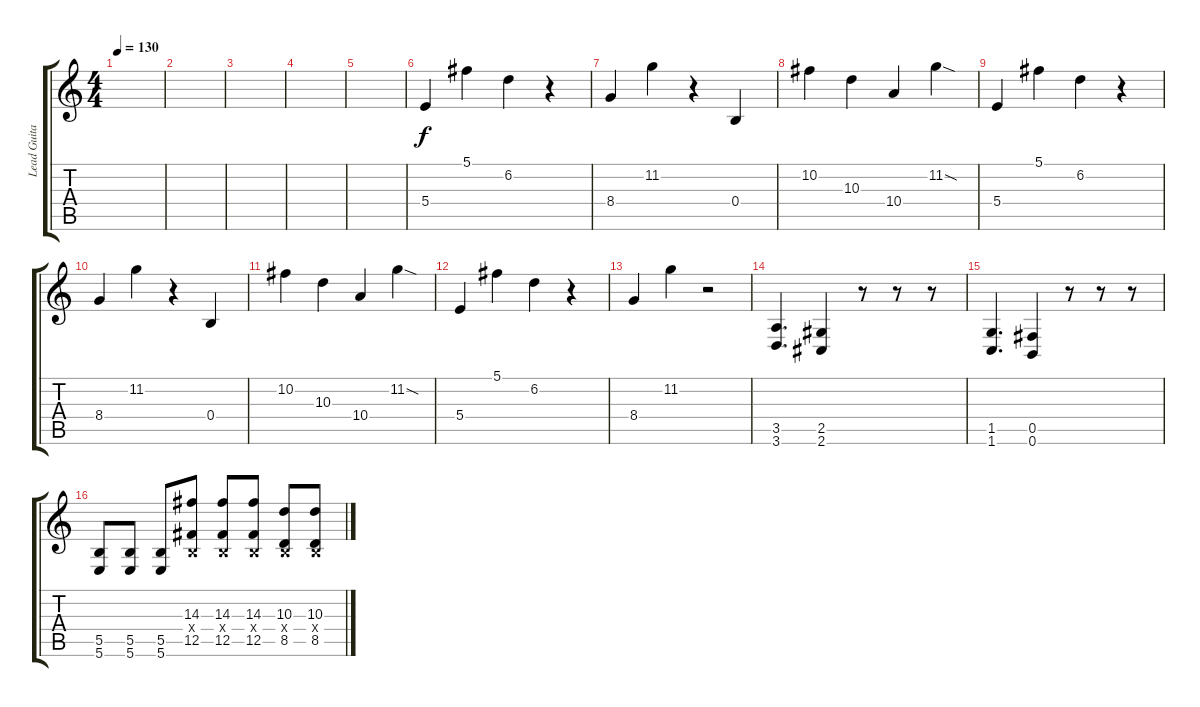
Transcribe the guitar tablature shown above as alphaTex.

\track ("Lead Guitar" "Lead Guita") {instrument distortionguitar}
\staff {score tabs}
\tuning (Db4 Ab3 E3 B2 Gb2 B1) {hide}
\ts (4 4)
\tempo 130
\clef g2
\ks c
|
|
|
|
|
5.4.4{instrument electricguitarclean} 5.1.4 6.2.4 r.4 |
8.4.4 11.2.4 r.4 0.4.4 |
10.2.4 10.3.4 10.4.4 11.2{sod}.4 |
5.4.4{instrument electricguitarclean} 5.1.4 6.2.4 r.4 |
8.4.4 11.2.4 r.4 0.4.4 |
10.2.4 10.3.4 10.4.4 11.2{sod}.4 |
5.4.4{instrument electricguitarclean} 5.1.4 6.2.4 r.4 |
8.4.4 11.2.4 r.2 |
(3.5 3.6).4{d instrument distortionguitar} (2.5 2.6).4 r.8 r.8 r.8 |
(1.5 1.6).4{d} (0.5 0.6).4 r.8 r.8 r.8 |
(5.5 5.6).8 (5.5 5.6).8 (5.5 5.6).8 (14.3 0.4{x} 12.5).8 (14.3 0.4{x} 12.5).8 (14.3 0.4{x} 12.5).8 (10.3 0.4{x} 8.5).8 (10.3 0.4{x} 8.5).8
